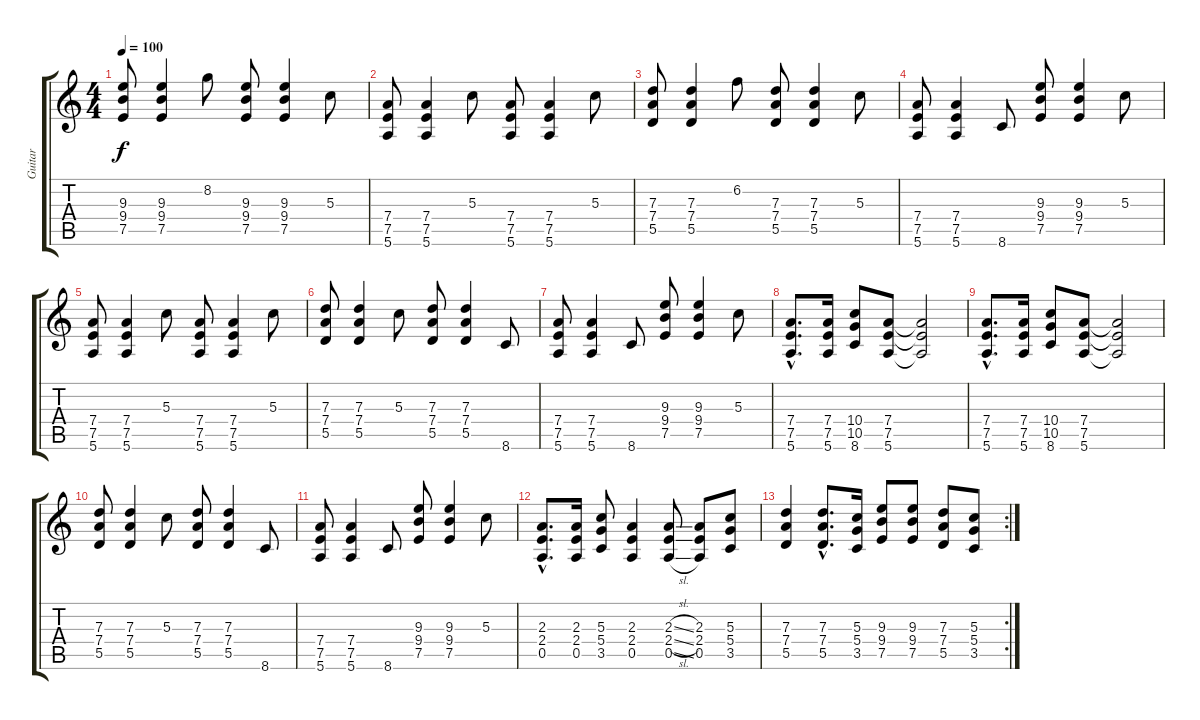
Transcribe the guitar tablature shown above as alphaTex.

\track ("Guitar" "Guitar") {instrument overdrivenguitar}
\staff {score tabs}
\tuning (E4 B3 G3 D3 A2 E2) {hide}
\ts (4 4)
\tempo 100
\clef g2
\ks c
(9.3 9.4 7.5).8{dy f} (9.3 9.4 7.5).4 8.2.8 (9.3 9.4 7.5).8 (9.3 9.4 7.5).4 5.3.8 |
(7.4 7.5 5.6).8 (7.4 7.5 5.6).4 5.3.8 (7.4 7.5 5.6).8 (7.4 7.5 5.6).4 5.3.8 |
(7.3 7.4 5.5).8 (7.3 7.4 5.5).4 6.2.8 (7.3 7.4 5.5).8 (7.3 7.4 5.5).4 5.3.8 |
(7.4 7.5 5.6).8 (7.4 7.5 5.6).4 8.6.8 (9.3 9.4 7.5).8 (9.3 9.4 7.5).4 5.3.8 |
(7.4 7.5 5.6).8 (7.4 7.5 5.6).4 5.3.8 (7.4 7.5 5.6).8 (7.4 7.5 5.6).4 5.3.8 |
(7.3 7.4 5.5).8 (7.3 7.4 5.5).4 5.3.8 (7.3 7.4 5.5).8 (7.3 7.4 5.5).4 8.6.8 |
(7.4 7.5 5.6).8 (7.4 7.5 5.6).4 8.6.8 (9.3 9.4 7.5).8 (9.3 9.4 7.5).4 5.3.8 |
(7.4{hac} 7.5{hac} 5.6{hac}).8{d} (7.4 7.5 5.6).16 (10.4 10.5 8.6).8 (7.4 7.5 5.6).8 (7.4{t} 7.5{t} 5.6{t}).2 |
(7.4{hac} 7.5{hac} 5.6{hac}).8{d} (7.4 7.5 5.6).16 (10.4 10.5 8.6).8 (7.4 7.5 5.6).8 (7.4{t} 7.5{t} 5.6{t}).2 |
(7.3 7.4 5.5).8 (7.3 7.4 5.5).4 5.3.8 (7.3 7.4 5.5).8 (7.3 7.4 5.5).4 8.6.8 |
(7.4 7.5 5.6).8 (7.4 7.5 5.6).4 8.6.8 (9.3 9.4 7.5).8 (9.3 9.4 7.5).4 5.3.8 |
(2.3{hac} 2.4{hac} 0.5{hac}).8{d} (2.3 2.4 0.5).16 (5.3 5.4 3.5).8 (2.3 2.4 0.5).4 (2.3{sl} 2.4{sl} 0.5{sl}).8 (2.3 2.4 0.5).8 (5.3 5.4 3.5).8 |
\rc 2
(7.3 7.4 5.5).4 (7.3{hac} 7.4{hac} 5.5{hac}).8{d} (5.3 5.4 3.5).16 (9.3 9.4 7.5).8 (9.3 9.4 7.5).8 (7.3 7.4 5.5).8 (5.3 5.4 3.5).8
